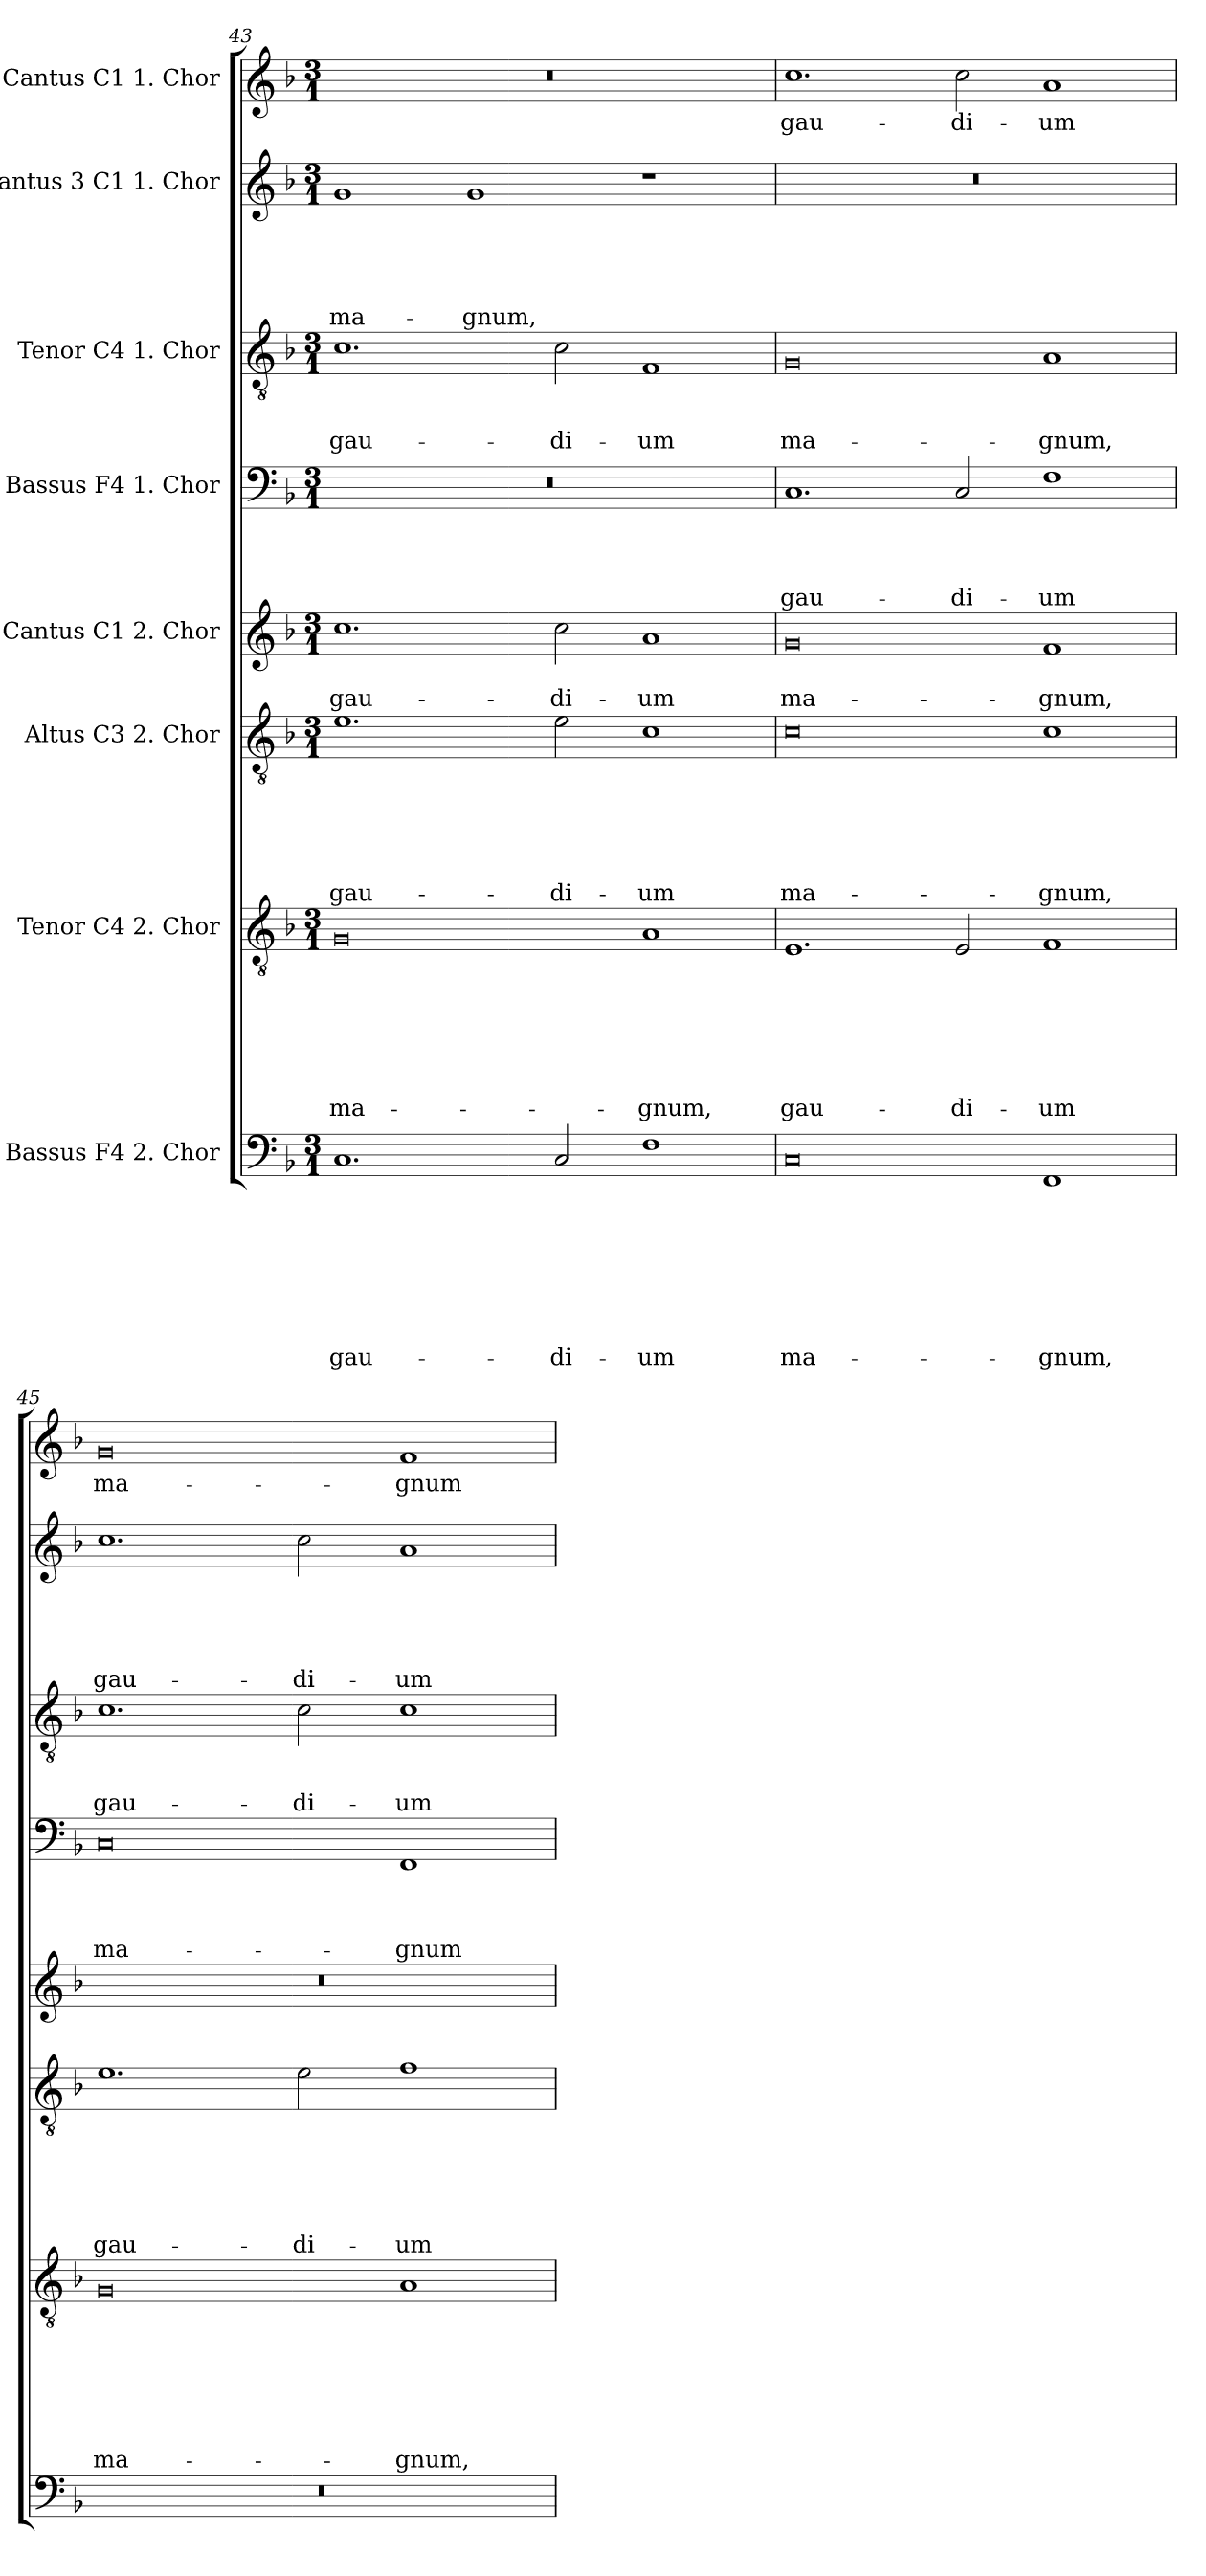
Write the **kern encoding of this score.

**kern	**text	**text	**text	**text	**text	**text	**text	**text	**kern	**text	**text	**text	**text	**text	**text	**text	**kern	**text	**text	**text	**text	**text	**text	**kern	**text	**text	**kern	**text	**text	**text	**text	**kern	**text	**text	**text	**kern	**text	**text	**text	**text	**text	**kern	**text
*part8	*part8	*part8	*part8	*part8	*part8	*part8	*part8	*part8	*part7	*part7	*part7	*part7	*part7	*part7	*part7	*part7	*part6	*part6	*part6	*part6	*part6	*part6	*part6	*part5	*part5	*part5	*part4	*part4	*part4	*part4	*part4	*part3	*part3	*part3	*part3	*part2	*part2	*part2	*part2	*part2	*part2	*part1	*part1
*staff8	*staff8	*staff8	*staff8	*staff8	*staff8	*staff8	*staff8	*staff8	*staff7	*staff7	*staff7	*staff7	*staff7	*staff7	*staff7	*staff7	*staff6	*staff6	*staff6	*staff6	*staff6	*staff6	*staff6	*staff5	*staff5	*staff5	*staff4	*staff4	*staff4	*staff4	*staff4	*staff3	*staff3	*staff3	*staff3	*staff2	*staff2	*staff2	*staff2	*staff2	*staff2	*staff1	*staff1
*I"Bassus  F4 2. Chor	*	*	*	*	*	*	*	*	*I"Tenor  C4 2. Chor	*	*	*	*	*	*	*	*I"Altus  C3 2. Chor	*	*	*	*	*	*	*I"Cantus   C1 2. Chor	*	*	*I"Bassus  F4 1. Chor	*	*	*	*	*I"Tenor  C4 1. Chor	*	*	*	*I"Cantus 3 C1 1. Chor	*	*	*	*	*	*I"Cantus  C1 1. Chor	*
*clefF4	*	*	*	*	*	*	*	*	*clefGv2	*	*	*	*	*	*	*	*clefGv2	*	*	*	*	*	*	*clefG2	*	*	*clefF4	*	*	*	*	*clefGv2	*	*	*	*clefG2	*	*	*	*	*	*clefG2	*
*k[b-]	*	*	*	*	*	*	*	*	*k[b-]	*	*	*	*	*	*	*	*k[b-]	*	*	*	*	*	*	*k[b-]	*	*	*k[b-]	*	*	*	*	*k[b-]	*	*	*	*k[b-]	*	*	*	*	*	*k[b-]	*
*F:	*	*	*	*	*	*	*	*	*F:	*	*	*	*	*	*	*	*F:	*	*	*	*	*	*	*F:	*	*	*F:	*	*	*	*	*F:	*	*	*	*F:	*	*	*	*	*	*F:	*
*M3/1	*	*	*	*	*	*	*	*	*M3/1	*	*	*	*	*	*	*	*M3/1	*	*	*	*	*	*	*M3/1	*	*	*M3/1	*	*	*	*	*M3/1	*	*	*	*M3/1	*	*	*	*	*	*M3/1	*
=43	=43	=43	=43	=43	=43	=43	=43	=43	=43	=43	=43	=43	=43	=43	=43	=43	=43	=43	=43	=43	=43	=43	=43	=43	=43	=43	=43	=43	=43	=43	=43	=43	=43	=43	=43	=43	=43	=43	=43	=43	=43	=43	=43
1.C	.	.	.	.	.	.	.	gau-	0G	.	.	.	.	.	.	ma-	1.e	.	.	.	.	.	gau-	1.cc	.	gau-	0.r	.	.	.	.	1.c	.	.	gau-	1g	.	.	.	.	ma-	0.r	.
.	.	.	.	.	.	.	.	.	.	.	.	.	.	.	.	.	.	.	.	.	.	.	.	.	.	.	.	.	.	.	.	.	.	.	.	1g	.	.	.	.	-gnum,	.	.
2C/	.	.	.	.	.	.	.	-di-	.	.	.	.	.	.	.	.	2e\	.	.	.	.	.	-di-	2cc\	.	-di-	.	.	.	.	.	2c\	.	.	-di-	.	.	.	.	.	.	.	.
1F	.	.	.	.	.	.	.	-um	1A	.	.	.	.	.	.	-gnum,	1c	.	.	.	.	.	-um	1a	.	-um	.	.	.	.	.	1F	.	.	-um	1r	.	.	.	.	.	.	.
=44	=44	=44	=44	=44	=44	=44	=44	=44	=44	=44	=44	=44	=44	=44	=44	=44	=44	=44	=44	=44	=44	=44	=44	=44	=44	=44	=44	=44	=44	=44	=44	=44	=44	=44	=44	=44	=44	=44	=44	=44	=44	=44	=44
0C	.	.	.	.	.	.	.	ma-	1.E	.	.	.	.	.	.	gau-	0c	.	.	.	.	.	ma-	0g	.	ma-	1.C	.	.	.	gau-	0G	.	.	ma-	0.r	.	.	.	.	.	1.cc	gau-
.	.	.	.	.	.	.	.	.	2E/	.	.	.	.	.	.	-di-	.	.	.	.	.	.	.	.	.	.	2C/	.	.	.	-di-	.	.	.	.	.	.	.	.	.	.	2cc\	-di-
1FF	.	.	.	.	.	.	.	-gnum,	1F	.	.	.	.	.	.	-um	1c	.	.	.	.	.	-gnum,	1f	.	-gnum,	1F	.	.	.	-um	1A	.	.	-gnum,	.	.	.	.	.	.	1a	-um
=45	=45	=45	=45	=45	=45	=45	=45	=45	=45	=45	=45	=45	=45	=45	=45	=45	=45	=45	=45	=45	=45	=45	=45	=45	=45	=45	=45	=45	=45	=45	=45	=45	=45	=45	=45	=45	=45	=45	=45	=45	=45	=45	=45
0.r	.	.	.	.	.	.	.	.	0G	.	.	.	.	.	.	ma-	1.e	.	.	.	.	.	gau-	0.r	.	.	0C	.	.	.	ma-	1.c	.	.	gau-	1.cc	.	.	.	.	gau-	0g	ma-
.	.	.	.	.	.	.	.	.	.	.	.	.	.	.	.	.	2e\	.	.	.	.	.	-di-	.	.	.	.	.	.	.	.	2c\	.	.	-di-	2cc\	.	.	.	.	-di-	.	.
.	.	.	.	.	.	.	.	.	1A	.	.	.	.	.	.	-gnum,	1f	.	.	.	.	.	-um	.	.	.	1FF	.	.	.	-gnum	1c	.	.	-um	1a	.	.	.	.	-um	1f	-gnum
=	=	=	=	=	=	=	=	=	=	=	=	=	=	=	=	=	=	=	=	=	=	=	=	=	=	=	=	=	=	=	=	=	=	=	=	=	=	=	=	=	=	=	=
*-	*-	*-	*-	*-	*-	*-	*-	*-	*-	*-	*-	*-	*-	*-	*-	*-	*-	*-	*-	*-	*-	*-	*-	*-	*-	*-	*-	*-	*-	*-	*-	*-	*-	*-	*-	*-	*-	*-	*-	*-	*-	*-	*-
